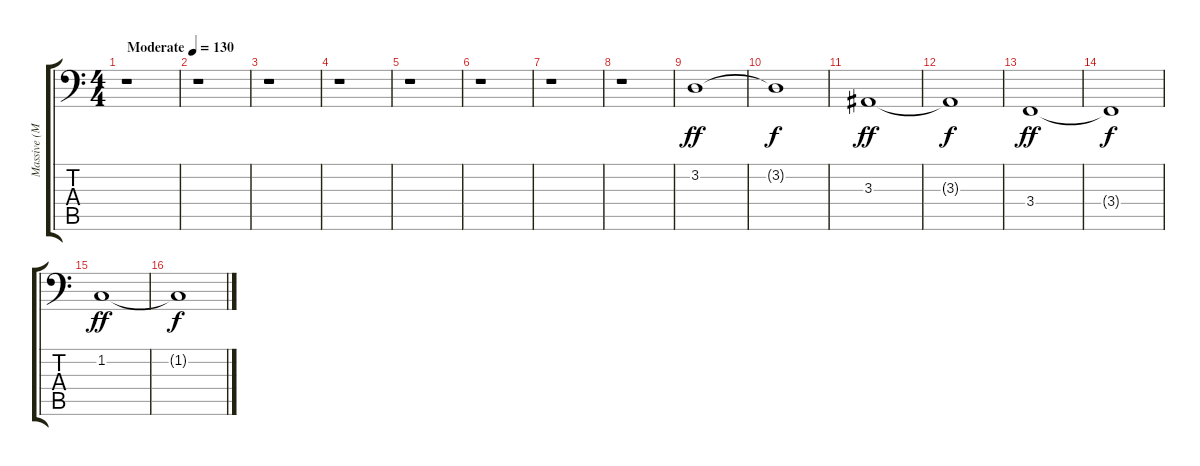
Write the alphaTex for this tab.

\track ("Massive (MIDI)" "Massive (M") {instrument synthbass2}
\staff {score tabs}
\tuning (E2 B1 G1 D1 A0 E0) {hide}
\ts (4 4)
\tempo (130 "Moderate")
\clef f4
\ks c
r.1{dy ff instrument synthbass2} |
r.1 |
r.1 |
r.1 |
r.1 |
r.1 |
r.1 |
r.1 |
3.2.1 |
3.2{t}.1{dy f} |
3.3.1{dy ff} |
3.3{t}.1{dy f} |
3.4.1{dy ff} |
3.4{t}.1{dy f} |
1.2.1{dy ff} |
1.2{t}.1{dy f}
